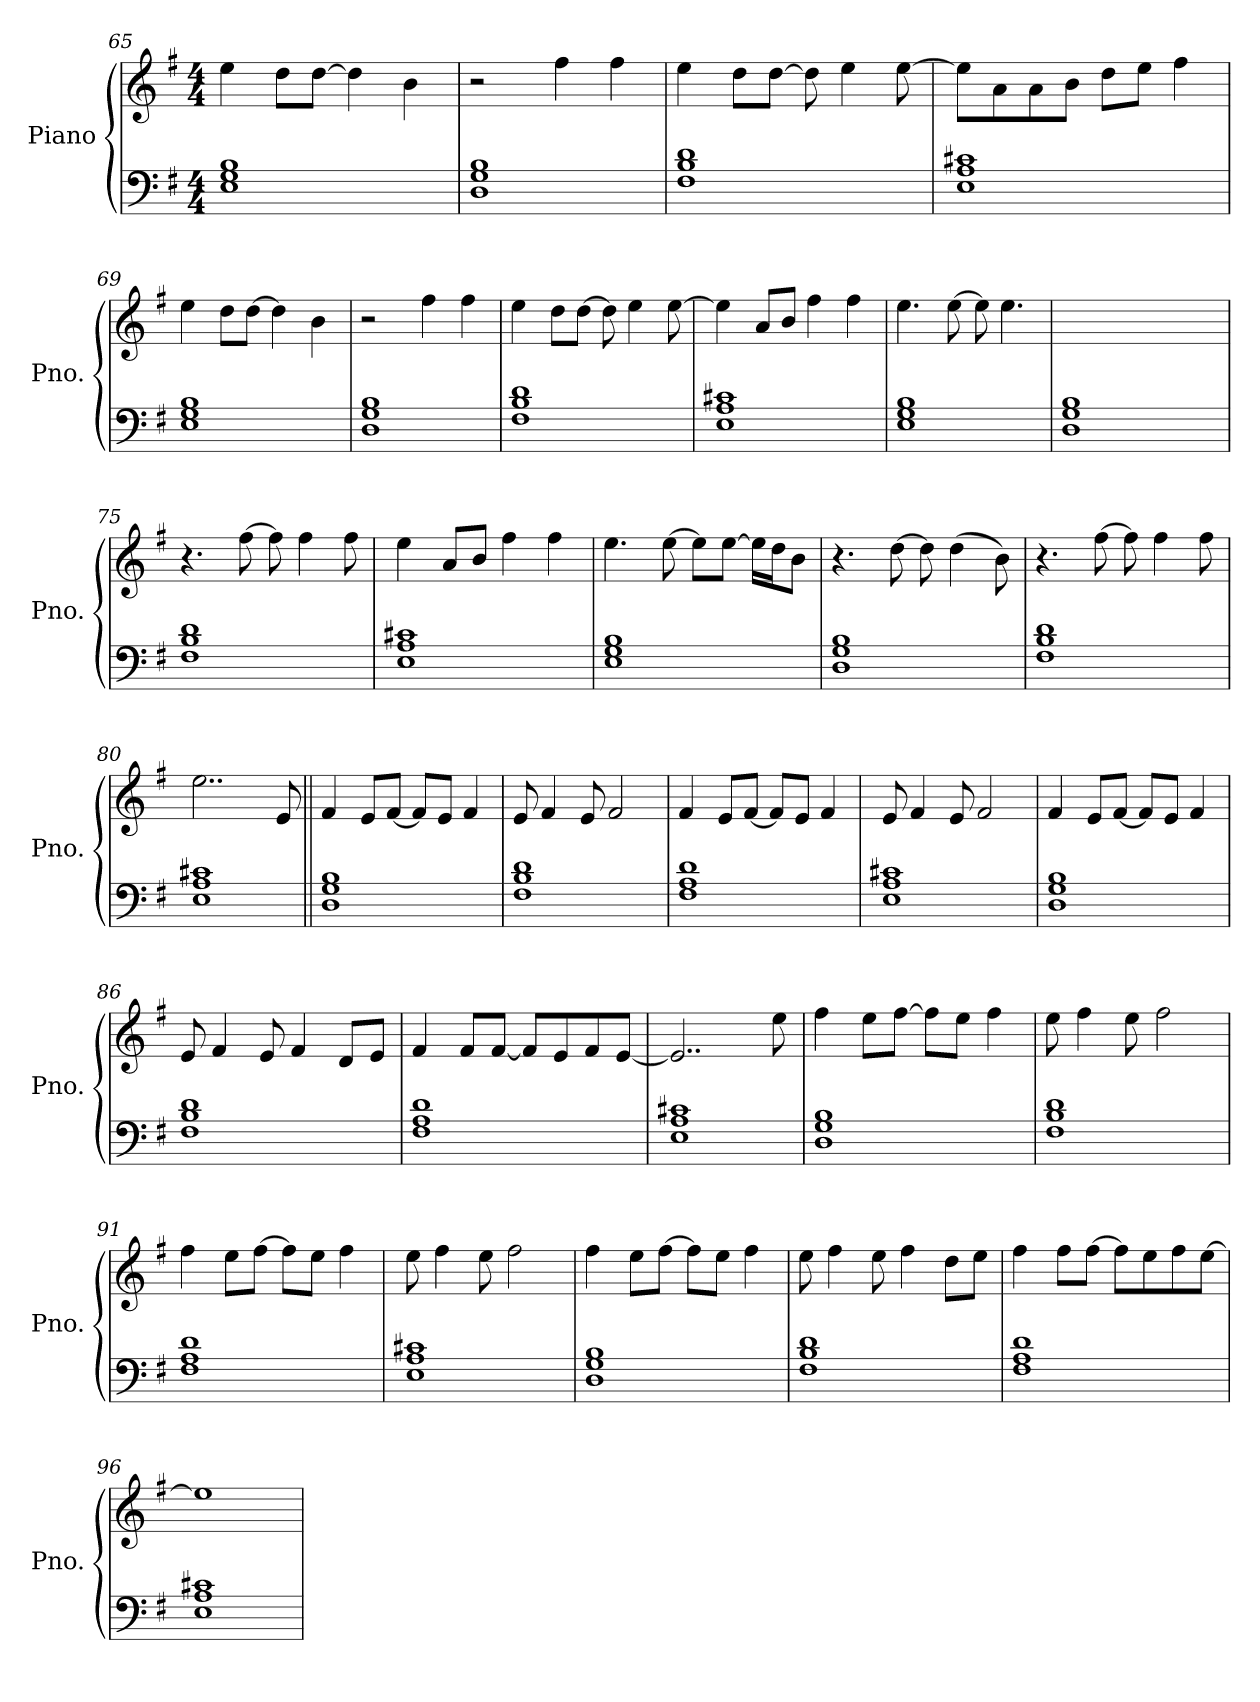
**kern	**kern
*part1	*part1
*staff2	*staff1
*I"Piano	*
*I'Pno.	*
*clefF4	*clefG2
*k[f#]	*k[f#]
*M4/4	*M4/4
=65	=65
1E 1G 1B	4ee\
.	8dd\L
.	[8dd\J
.	4dd\]
.	4b\
=66	=66
1D 1G 1B	2r
.	4ff#\
.	4ff#\
=67	=67
1F# 1B 1d	4ee\
.	8dd\L
.	[8dd\J
.	8dd\]
.	4ee\
.	[8ee\
!!LO:LB:g=z
=68	=68
1E 1A 1c#X	8ee\L]
.	8a\
.	8a\
.	8b\J
.	8dd\L
.	8ee\J
.	4ff#\
=69	=69
1E 1G 1B	4ee\
.	8dd\L
.	[8dd\J
.	4dd\]
.	4b\
=70	=70
1D 1G 1B	2r
.	4ff#\
.	4ff#\
=71	=71
1F# 1B 1d	4ee\
.	8dd\L
.	[8dd\J
.	8dd\]
.	4ee\
.	[8ee\
=72	=72
1E 1A 1c#X	4ee\]
.	8a/L
.	8b/J
.	4ff#\
.	4ff#\
=73	=73
1E 1G 1B	4.ee\
.	[8ee\
.	8ee\]
.	4.ee\
=74	=74
1D 1G 1B	4.ryy
.	[8dd\yy
.	8dd\yy]
.	(4dd\yy
.	8b\yy)
!!LO:PB:g=z
=75	=75
1F# 1B 1d	4.r
.	[8ff#\
.	8ff#\]
.	4ff#\
.	8ff#\
=76	=76
1E 1A 1c#X	4ee\
.	8a/L
.	8b/J
.	4ff#\
.	4ff#\
=77	=77
1E 1G 1B	4.ee\
.	[8ee\
.	8ee\L]
.	[8ee\J
.	16ee\LL]
.	16dd\J
.	8b\J
=78	=78
1D 1G 1B	4.r
.	[8dd\
.	8dd\]
.	(4dd\
.	8b\)
=79	=79
1F# 1B 1d	4.r
.	[8ff#\
.	8ff#\]
.	4ff#\
.	8ff#\
=80	=80
1E 1A 1c#X	2..ee\
.	8e/
=81||	=81||
1D 1G 1B	4f#/
.	8e/L
.	[8f#/J
.	8f#/L]
.	8e/J
.	4f#/
!!LO:LB:g=z
=82	=82
1F# 1B 1d	8e/
.	4f#/
.	8e/
.	2f#/
=83	=83
1F# 1A 1d	4f#/
.	8e/L
.	[8f#/J
.	8f#/L]
.	8e/J
.	4f#/
=84	=84
1E 1A 1c#X	8e/
.	4f#/
.	8e/
.	2f#/
=85	=85
1D 1G 1B	4f#/
.	8e/L
.	[8f#/J
.	8f#/L]
.	8e/J
.	4f#/
=86	=86
1F# 1B 1d	8e/
.	4f#/
.	8e/
.	4f#/
.	8d/L
.	8e/J
=87	=87
1F# 1A 1d	4f#/
.	8f#/L
.	[8f#/J
.	8f#/L]
.	8e/
.	8f#/
.	[8e/J
=88	=88
1E 1A 1c#X	2..e/]
.	8ee\
!!LO:LB:g=z
=89	=89
1D 1G 1B	4ff#\
.	8ee\L
.	[8ff#\J
.	8ff#\L]
.	8ee\J
.	4ff#\
=90	=90
1F# 1B 1d	8ee\
.	4ff#\
.	8ee\
.	2ff#\
=91	=91
1F# 1A 1d	4ff#\
.	8ee\L
.	[8ff#\J
.	8ff#\L]
.	8ee\J
.	4ff#\
=92	=92
1E 1A 1c#X	8ee\
.	4ff#\
.	8ee\
.	2ff#\
=93	=93
1D 1G 1B	4ff#\
.	8ee\L
.	[8ff#\J
.	8ff#\L]
.	8ee\J
.	4ff#\
=94	=94
1F# 1B 1d	8ee\
.	4ff#\
.	8ee\
.	4ff#\
.	8dd\L
.	8ee\J
=95	=95
1F# 1A 1d	4ff#\
.	8ff#\L
.	[8ff#\J
.	8ff#\L]
.	8ee\
.	8ff#\
.	[8ee\J
!!LO:LB:g=z
=96	=96
1E 1A 1c#X	1ee]
=	=
*-	*-
